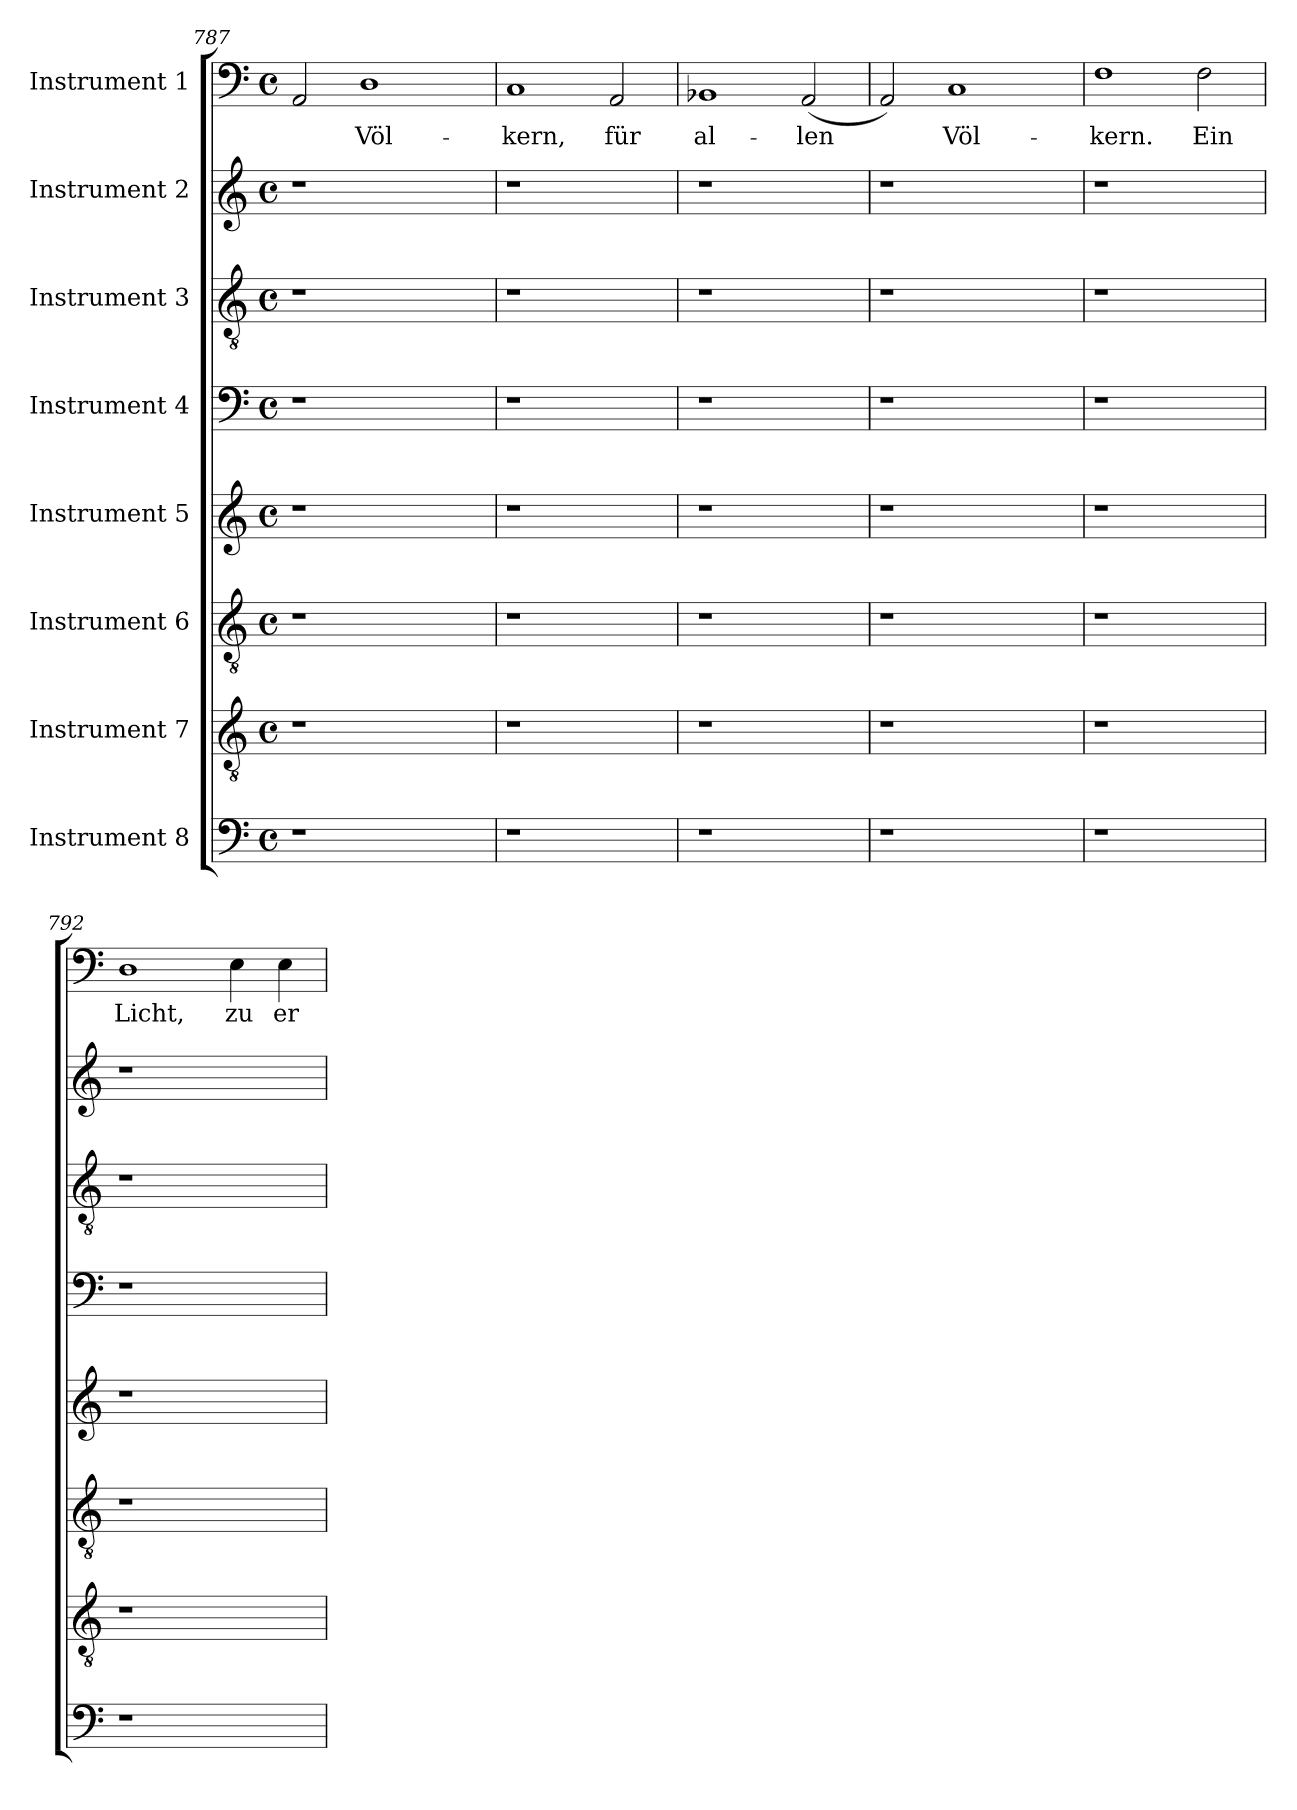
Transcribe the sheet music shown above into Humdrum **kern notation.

**kern	**kern	**kern	**kern	**kern	**kern	**kern	**kern	**text
*part8	*part7	*part6	*part5	*part4	*part3	*part2	*part1	*part1
*staff8	*staff7	*staff6	*staff5	*staff4	*staff3	*staff2	*staff1	*staff1
*I"Instrument 8	*I"Instrument 7	*I"Instrument 6	*I"Instrument 5	*I"Instrument 4	*I"Instrument 3	*I"Instrument 2	*I"Instrument 1	*
*clefF4	*clefGv2	*clefGv2	*clefG2	*clefF4	*clefGv2	*clefG2	*clefF4	*
*M4/4	*M4/4	*M4/4	*M4/4	*M4/4	*M4/4	*M4/4	*M4/4	*
*met(c)	*met(c)	*met(c)	*met(c)	*met(c)	*met(c)	*met(c)	*met(c)	*
=787	=787	=787	=787	=787	=787	=787	=787	=787
1r	1r	1r	1r	1r	1r	1r	2AA/	.
!	!	!	!	!	!	!	!	!LO:LY:b:cj
.	.	.	.	.	.	.	1D	Völ-
2ryy	2ryy	2ryy	2ryy	2ryy	2ryy	2ryy	.	.
=788	=788	=788	=788	=788	=788	=788	=788	=788
!	!	!	!	!	!	!	!	!LO:LY:b:cj
1r	1r	1r	1r	1r	1r	1r	1C	-kern,
!	!	!	!	!	!	!	!	!LO:LY:b:cj
2ryy	2ryy	2ryy	2ryy	2ryy	2ryy	2ryy	2AA/	für
=789	=789	=789	=789	=789	=789	=789	=789	=789
!	!	!	!	!	!	!	!	!LO:LY:b:cj
1r	1r	1r	1r	1r	1r	1r	1BB-X	al-
!	!	!	!	!	!	!	!	!LO:LY:b:cj
2ryy	2ryy	2ryy	2ryy	2ryy	2ryy	2ryy	(<2AA/	-len
=790	=790	=790	=790	=790	=790	=790	=790	=790
1r	1r	1r	1r	1r	1r	1r	2AA/)	.
!	!	!	!	!	!	!	!	!LO:LY:b:cj
.	.	.	.	.	.	.	1C	Völ-
2ryy	2ryy	2ryy	2ryy	2ryy	2ryy	2ryy	.	.
=791	=791	=791	=791	=791	=791	=791	=791	=791
!	!	!	!	!	!	!	!	!LO:LY:b:cj
1r	1r	1r	1r	1r	1r	1r	1F	-kern.
!	!	!	!	!	!	!	!	!LO:LY:b:cj
2ryy	2ryy	2ryy	2ryy	2ryy	2ryy	2ryy	2F\	Ein
=792	=792	=792	=792	=792	=792	=792	=792	=792
!	!	!	!	!	!	!	!	!LO:LY:b:cj
1r	1r	1r	1r	1r	1r	1r	1D	Licht,
!	!	!	!	!	!	!	!	!LO:LY:b:cj
2ryy	2ryy	2ryy	2ryy	2ryy	2ryy	2ryy	4E\	zu
!	!	!	!	!	!	!	!	!LO:LY:b:cj
.	.	.	.	.	.	.	4E\	er-
=	=	=	=	=	=	=	=	=
*-	*-	*-	*-	*-	*-	*-	*-	*-
